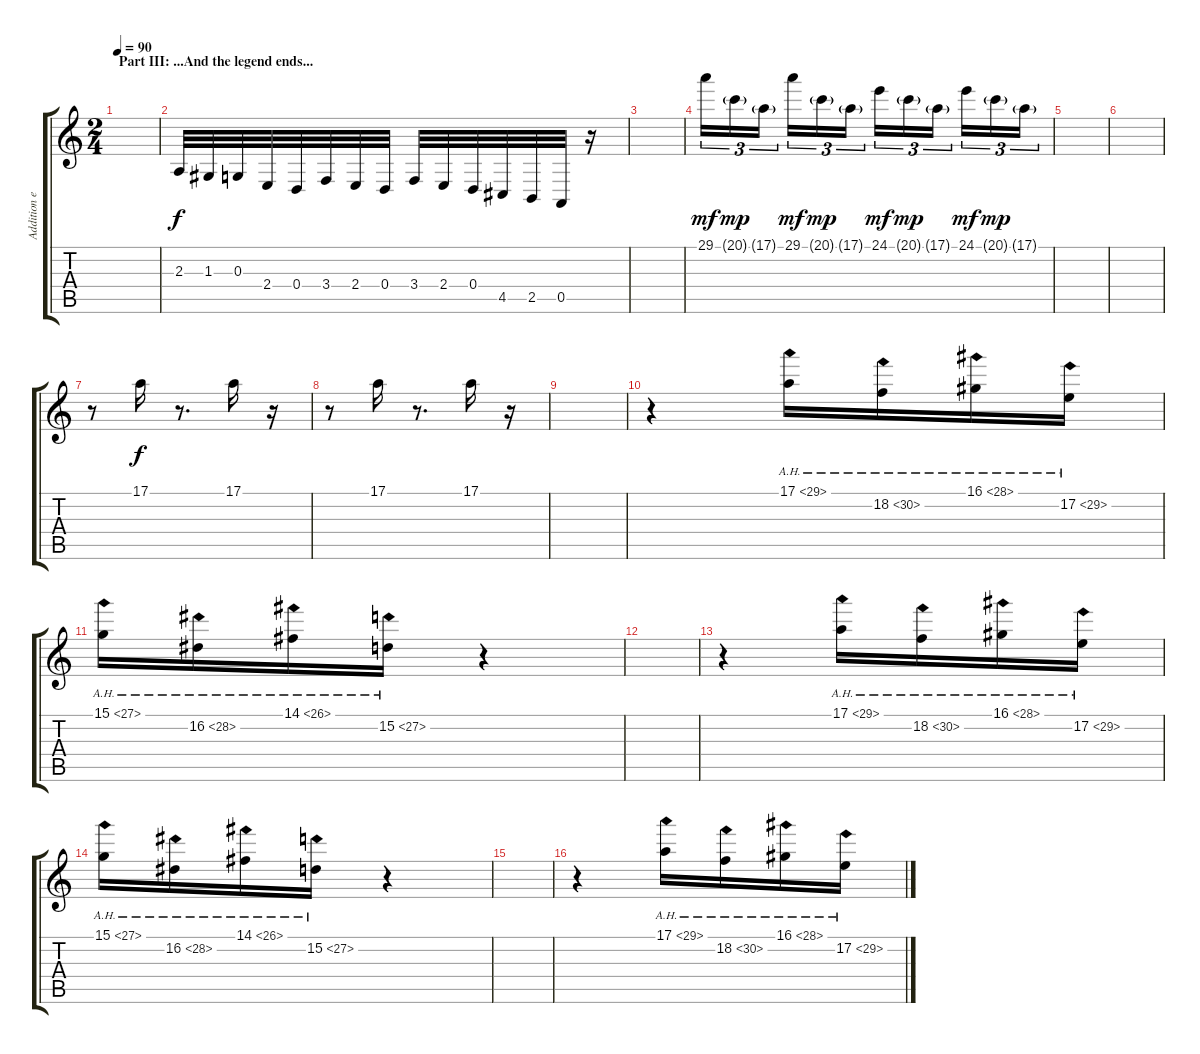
\track ("Addition effects + instruments" "Addition e") {instrument stringensemble1}
\staff {score tabs}
\tuning (E4 B3 G3 D3 A2 E2) {hide}
\ts (2 4)
\section ("" "Part III: ...And the legend ends...")
\tempo 90
\clef g2
\ks c
|
2.3.32{volume 10 instrument brightacousticpiano} 1.3.32 0.3.32 2.4.32 0.4.32 3.4.32 2.4.32 0.4.32 3.4.32 2.4.32 0.4.32 4.5.32 2.5.32 0.5.32 r.16 |
|
29.1.16{tu (3 2) dy mf instrument stringensemble1} 20.1{g}.16{tu (3 2) dy mp} 17.1{g}.16{tu (3 2) beam splitsecondary} 29.1.16{tu (3 2) dy mf} 20.1{g}.16{tu (3 2) dy mp} 17.1{g}.16{tu (3 2)} 24.1.16{tu (3 2) dy mf} 20.1{g}.16{tu (3 2) dy mp} 17.1{g}.16{tu (3 2) beam splitsecondary} 24.1.16{tu (3 2) dy mf} 20.1{g}.16{tu (3 2) dy mp} 17.1{g}.16{tu (3 2)} |
|
|
r.8{volume 12 instrument stringensemble1} 17.1.16{dy f} r.8{d} 17.1.16 r.16 |
r.8 17.1.16 r.8{d} 17.1.16 r.16 |
|
r.4{volume 10 instrument honkytonkpiano} 17.1{ah 12}.16 18.2{ah 12}.16 16.1{ah 12}.16 17.2{ah 12}.16 |
15.1{ah 12}.16 16.2{ah 12}.16 14.1{ah 12}.16 15.2{ah 12}.16 r.4 |
|
r.4{volume 10 instrument honkytonkpiano} 17.1{ah 12}.16 18.2{ah 12}.16 16.1{ah 12}.16 17.2{ah 12}.16 |
15.1{ah 12}.16 16.2{ah 12}.16 14.1{ah 12}.16 15.2{ah 12}.16 r.4 |
|
r.4{volume 10 instrument churchorgan} 17.1{ah 12}.16 18.2{ah 12}.16 16.1{ah 12}.16 17.2{ah 12}.16
